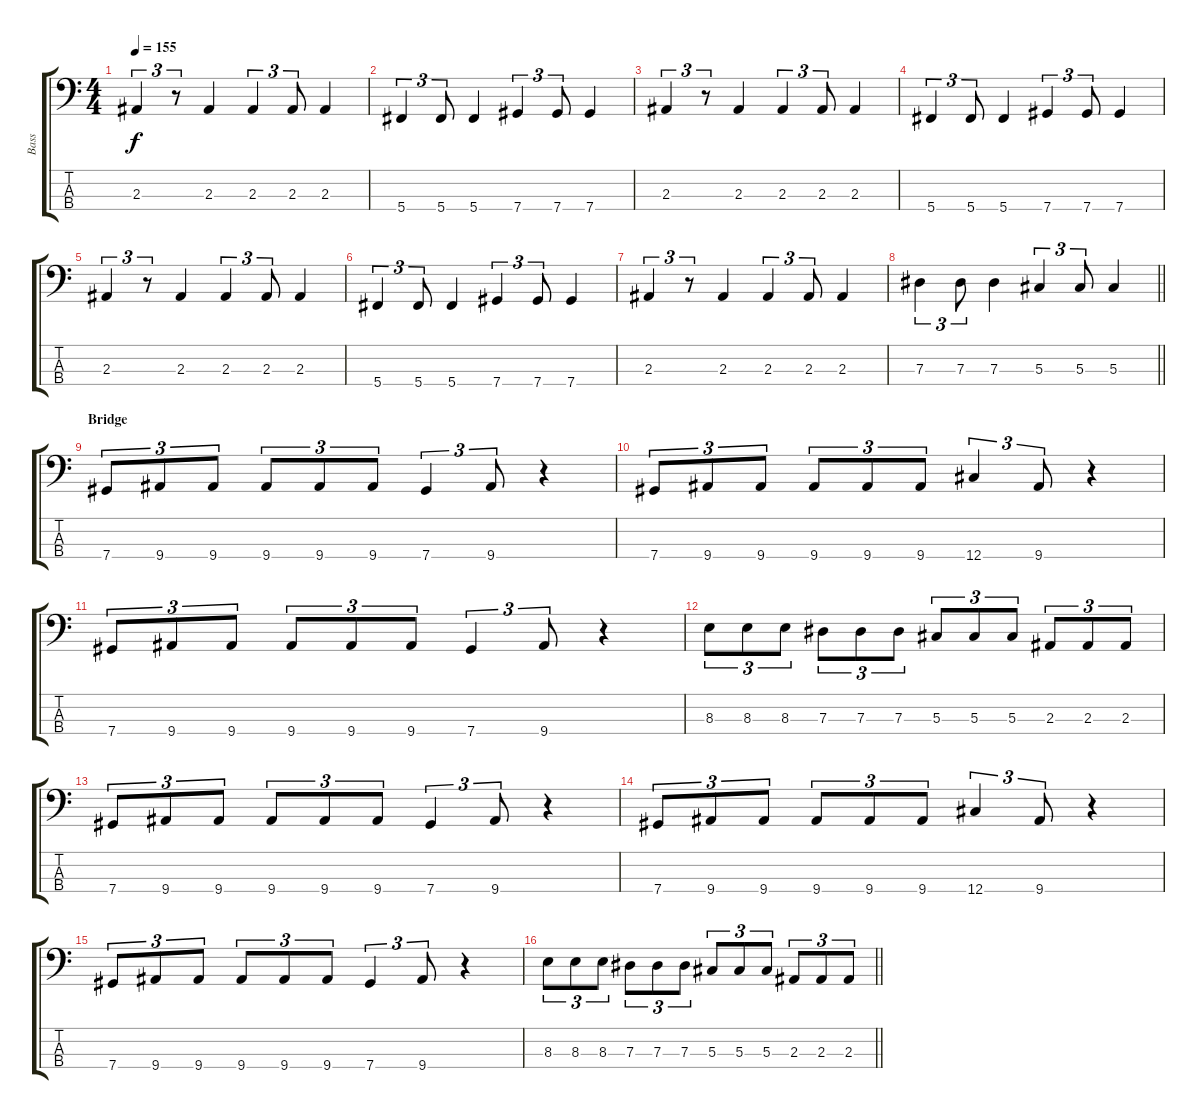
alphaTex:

\track ("Bass" "Bass") {instrument electricbasspick}
\staff {score tabs}
\tuning (Gb2 Db2 Ab1 Db1) {hide}
\ts (4 4)
\section ("" "")
\tempo 155
\clef f4
\ks c
2.3.4{tu (3 2) dy f} r.8{tu (3 2)} 2.3.4 2.3.4{tu (3 2)} 2.3.8{tu (3 2)} 2.3.4 |
5.4.4{tu (3 2)} 5.4.8{tu (3 2)} 5.4.4 7.4.4{tu (3 2)} 7.4.8{tu (3 2)} 7.4.4 |
2.3.4{tu (3 2)} r.8{tu (3 2)} 2.3.4 2.3.4{tu (3 2)} 2.3.8{tu (3 2)} 2.3.4 |
5.4.4{tu (3 2)} 5.4.8{tu (3 2)} 5.4.4 7.4.4{tu (3 2)} 7.4.8{tu (3 2)} 7.4.4 |
2.3.4{tu (3 2)} r.8{tu (3 2)} 2.3.4 2.3.4{tu (3 2)} 2.3.8{tu (3 2)} 2.3.4 |
5.4.4{tu (3 2)} 5.4.8{tu (3 2)} 5.4.4 7.4.4{tu (3 2)} 7.4.8{tu (3 2)} 7.4.4 |
2.3.4{tu (3 2)} r.8{tu (3 2)} 2.3.4 2.3.4{tu (3 2)} 2.3.8{tu (3 2)} 2.3.4 |
\barLineRight lightlight
7.3.4{tu (3 2)} 7.3.8{tu (3 2)} 7.3.4 5.3.4{tu (3 2)} 5.3.8{tu (3 2)} 5.3.4 |
\section ("" "Bridge")
7.4.8{tu (3 2)} 9.4.8{tu (3 2)} 9.4.8{tu (3 2)} 9.4.8{tu (3 2)} 9.4.8{tu (3 2)} 9.4.8{tu (3 2)} 7.4.4{tu (3 2)} 9.4.8{tu (3 2)} r.4 |
7.4.8{tu (3 2)} 9.4.8{tu (3 2)} 9.4.8{tu (3 2)} 9.4.8{tu (3 2)} 9.4.8{tu (3 2)} 9.4.8{tu (3 2)} 12.4.4{tu (3 2)} 9.4.8{tu (3 2)} r.4 |
7.4.8{tu (3 2)} 9.4.8{tu (3 2)} 9.4.8{tu (3 2)} 9.4.8{tu (3 2)} 9.4.8{tu (3 2)} 9.4.8{tu (3 2)} 7.4.4{tu (3 2)} 9.4.8{tu (3 2)} r.4 |
8.3.8{tu (3 2)} 8.3.8{tu (3 2)} 8.3.8{tu (3 2)} 7.3.8{tu (3 2)} 7.3.8{tu (3 2)} 7.3.8{tu (3 2)} 5.3.8{tu (3 2)} 5.3.8{tu (3 2)} 5.3.8{tu (3 2)} 2.3.8{tu (3 2)} 2.3.8{tu (3 2)} 2.3.8{tu (3 2)} |
7.4.8{tu (3 2)} 9.4.8{tu (3 2)} 9.4.8{tu (3 2)} 9.4.8{tu (3 2)} 9.4.8{tu (3 2)} 9.4.8{tu (3 2)} 7.4.4{tu (3 2)} 9.4.8{tu (3 2)} r.4 |
7.4.8{tu (3 2)} 9.4.8{tu (3 2)} 9.4.8{tu (3 2)} 9.4.8{tu (3 2)} 9.4.8{tu (3 2)} 9.4.8{tu (3 2)} 12.4.4{tu (3 2)} 9.4.8{tu (3 2)} r.4 |
7.4.8{tu (3 2)} 9.4.8{tu (3 2)} 9.4.8{tu (3 2)} 9.4.8{tu (3 2)} 9.4.8{tu (3 2)} 9.4.8{tu (3 2)} 7.4.4{tu (3 2)} 9.4.8{tu (3 2)} r.4 |
\barLineRight lightlight
8.3.8{tu (3 2)} 8.3.8{tu (3 2)} 8.3.8{tu (3 2)} 7.3.8{tu (3 2)} 7.3.8{tu (3 2)} 7.3.8{tu (3 2)} 5.3.8{tu (3 2)} 5.3.8{tu (3 2)} 5.3.8{tu (3 2)} 2.3.8{tu (3 2)} 2.3.8{tu (3 2)} 2.3.8{tu (3 2)}
